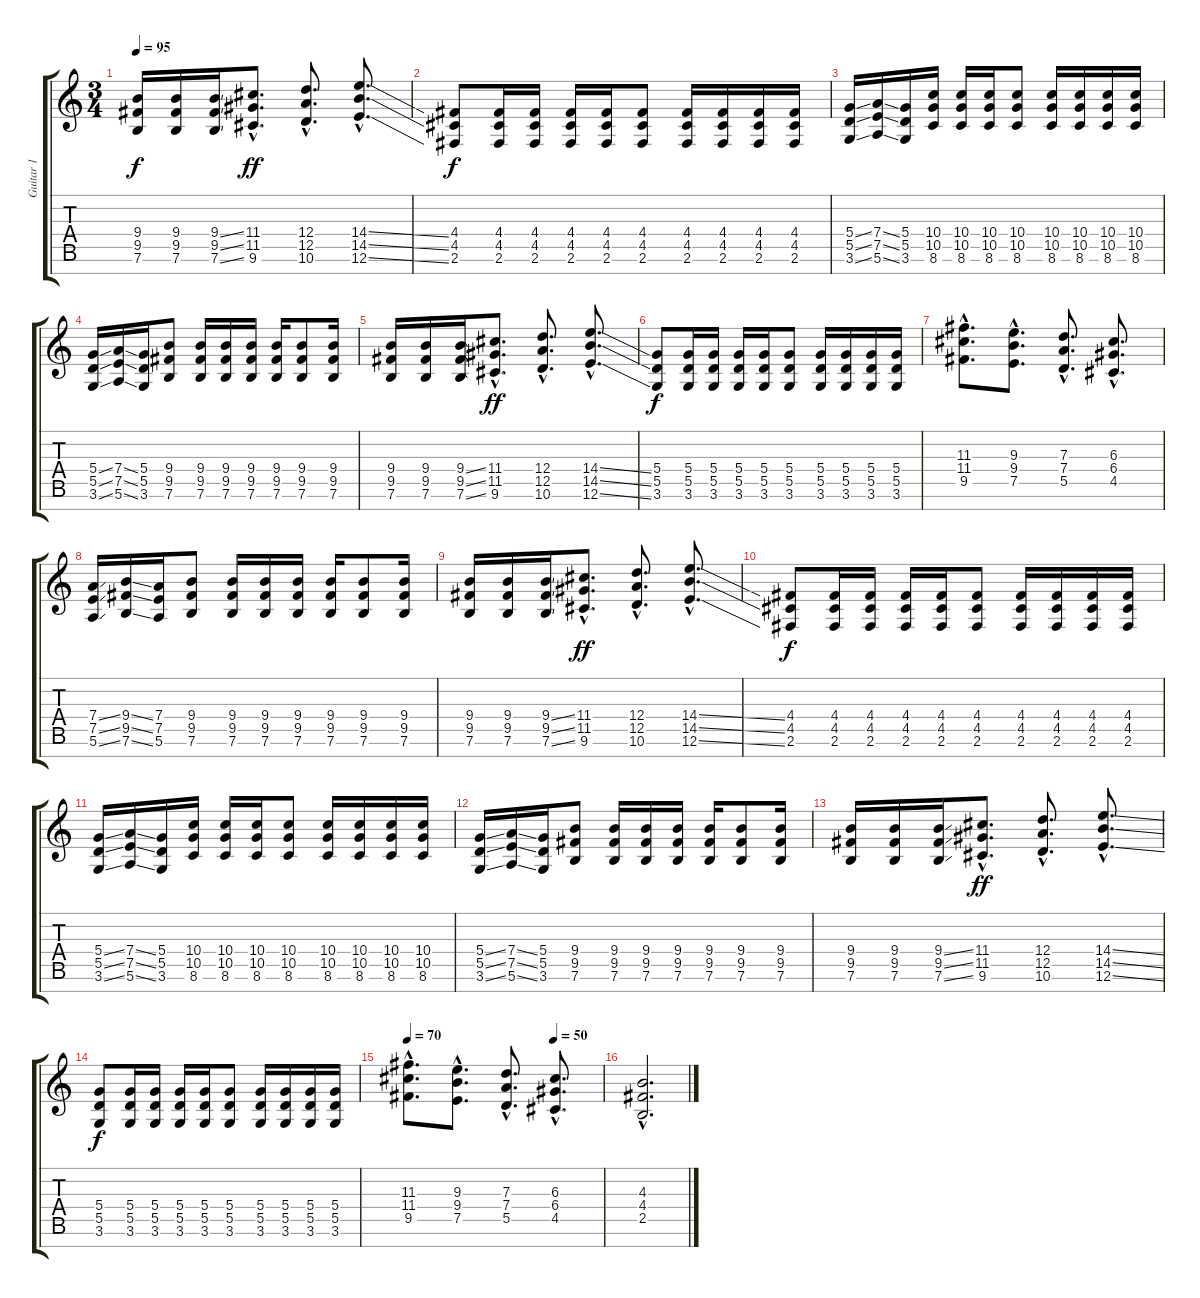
\track ("Guitar 1" "Guitar 1") {instrument distortionguitar}
\staff {score tabs}
\tuning (E4 B3 G3 D3 A2 E2 B1) {hide}
\ts (3 4)
\tempo 95
\clef g2
\ks c
(9.4 9.5 7.6).16{dy f} (9.4 9.5 7.6).16 (9.4{ss} 9.5{ss} 7.6{ss}).16 (11.4{hac} 11.5{hac} 9.6{hac}).8{d dy ff} (12.4{hac} 12.5{hac} 10.6{hac}).8{d} (14.4{ss hac} 14.5{ss hac} 12.6{ss hac}).8{d} |
(4.4 4.5 2.6).8{dy f} (4.4 4.5 2.6).16 (4.4 4.5 2.6).16 (4.4 4.5 2.6).16 (4.4 4.5 2.6).16 (4.4 4.5 2.6).8 (4.4 4.5 2.6).16 (4.4 4.5 2.6).16 (4.4 4.5 2.6).16 (4.4 4.5 2.6).16 |
(5.4{ss} 5.5{ss} 3.6{ss}).16 (7.4{ss} 7.5{ss} 5.6{ss}).16 (5.4 5.5 3.6).16 (10.4 10.5 8.6).16 (10.4 10.5 8.6).16 (10.4 10.5 8.6).16 (10.4 10.5 8.6).8 (10.4 10.5 8.6).16 (10.4 10.5 8.6).16 (10.4 10.5 8.6).16 (10.4 10.5 8.6).16 |
(5.4{ss} 5.5{ss} 3.6{ss}).16 (7.4{ss} 7.5{ss} 5.6{ss}).16 (5.4 5.5 3.6).16 (9.4 9.5 7.6).8 (9.4 9.5 7.6).16 (9.4 9.5 7.6).16 (9.4 9.5 7.6).16 (9.4 9.5 7.6).16 (9.4 9.5 7.6).8 (9.4 9.5 7.6).16 |
(9.4 9.5 7.6).16 (9.4 9.5 7.6).16 (9.4{ss} 9.5{ss} 7.6{ss}).16 (11.4{hac} 11.5{hac} 9.6{hac}).8{d dy ff} (12.4{hac} 12.5{hac} 10.6{hac}).8{d} (14.4{ss hac} 14.5{ss hac} 12.6{ss hac}).8{d} |
(5.4 5.5 3.6).8{dy f} (5.4 5.5 3.6).16 (5.4 5.5 3.6).16 (5.4 5.5 3.6).16 (5.4 5.5 3.6).16 (5.4 5.5 3.6).8 (5.4 5.5 3.6).16 (5.4 5.5 3.6).16 (5.4 5.5 3.6).16 (5.4 5.5 3.6).16 |
(11.3{hac} 11.4{hac} 9.5{hac}).8{d} (9.3{hac} 9.4{hac} 7.5{hac}).8{d} (7.3{hac} 7.4{hac} 5.5{hac}).8{d} (6.3{hac} 6.4{hac} 4.5{hac}).8{d} |
(7.4{ss} 7.5{ss} 5.6{ss}).16 (9.4{ss} 9.5{ss} 7.6{ss}).16 (7.4 7.5 5.6).16 (9.4 9.5 7.6).8 (9.4 9.5 7.6).16 (9.4 9.5 7.6).16 (9.4 9.5 7.6).16 (9.4 9.5 7.6).16 (9.4 9.5 7.6).8 (9.4 9.5 7.6).16 |
(9.4 9.5 7.6).16 (9.4 9.5 7.6).16 (9.4{ss} 9.5{ss} 7.6{ss}).16 (11.4{hac} 11.5{hac} 9.6{hac}).8{d dy ff} (12.4{hac} 12.5{hac} 10.6{hac}).8{d} (14.4{ss hac} 14.5{ss hac} 12.6{ss hac}).8{d} |
(4.4 4.5 2.6).8{dy f} (4.4 4.5 2.6).16 (4.4 4.5 2.6).16 (4.4 4.5 2.6).16 (4.4 4.5 2.6).16 (4.4 4.5 2.6).8 (4.4 4.5 2.6).16 (4.4 4.5 2.6).16 (4.4 4.5 2.6).16 (4.4 4.5 2.6).16 |
(5.4{ss} 5.5{ss} 3.6{ss}).16 (7.4{ss} 7.5{ss} 5.6{ss}).16 (5.4 5.5 3.6).16 (10.4 10.5 8.6).16 (10.4 10.5 8.6).16 (10.4 10.5 8.6).16 (10.4 10.5 8.6).8 (10.4 10.5 8.6).16 (10.4 10.5 8.6).16 (10.4 10.5 8.6).16 (10.4 10.5 8.6).16 |
(5.4{ss} 5.5{ss} 3.6{ss}).16 (7.4{ss} 7.5{ss} 5.6{ss}).16 (5.4 5.5 3.6).16 (9.4 9.5 7.6).8 (9.4 9.5 7.6).16 (9.4 9.5 7.6).16 (9.4 9.5 7.6).16 (9.4 9.5 7.6).16 (9.4 9.5 7.6).8 (9.4 9.5 7.6).16 |
(9.4 9.5 7.6).16 (9.4 9.5 7.6).16 (9.4{ss} 9.5{ss} 7.6{ss}).16 (11.4{hac} 11.5{hac} 9.6{hac}).8{d dy ff} (12.4{hac} 12.5{hac} 10.6{hac}).8{d} (14.4{ss hac} 14.5{ss hac} 12.6{ss hac}).8{d} |
(5.4 5.5 3.6).8{dy f} (5.4 5.5 3.6).16 (5.4 5.5 3.6).16 (5.4 5.5 3.6).16 (5.4 5.5 3.6).16 (5.4 5.5 3.6).8 (5.4 5.5 3.6).16 (5.4 5.5 3.6).16 (5.4 5.5 3.6).16 (5.4 5.5 3.6).16 |
\tempo 70
\tempo (50 0.75)
(11.3{hac} 11.4{hac} 9.5{hac}).8{d} (9.3{hac} 9.4{hac} 7.5{hac}).8{d} (7.3{hac} 7.4{hac} 5.5{hac}).8{d} (6.3{hac} 6.4{hac} 4.5{hac}).8{d} |
(4.3{hac} 4.4{hac} 2.5{hac}).2{d}
